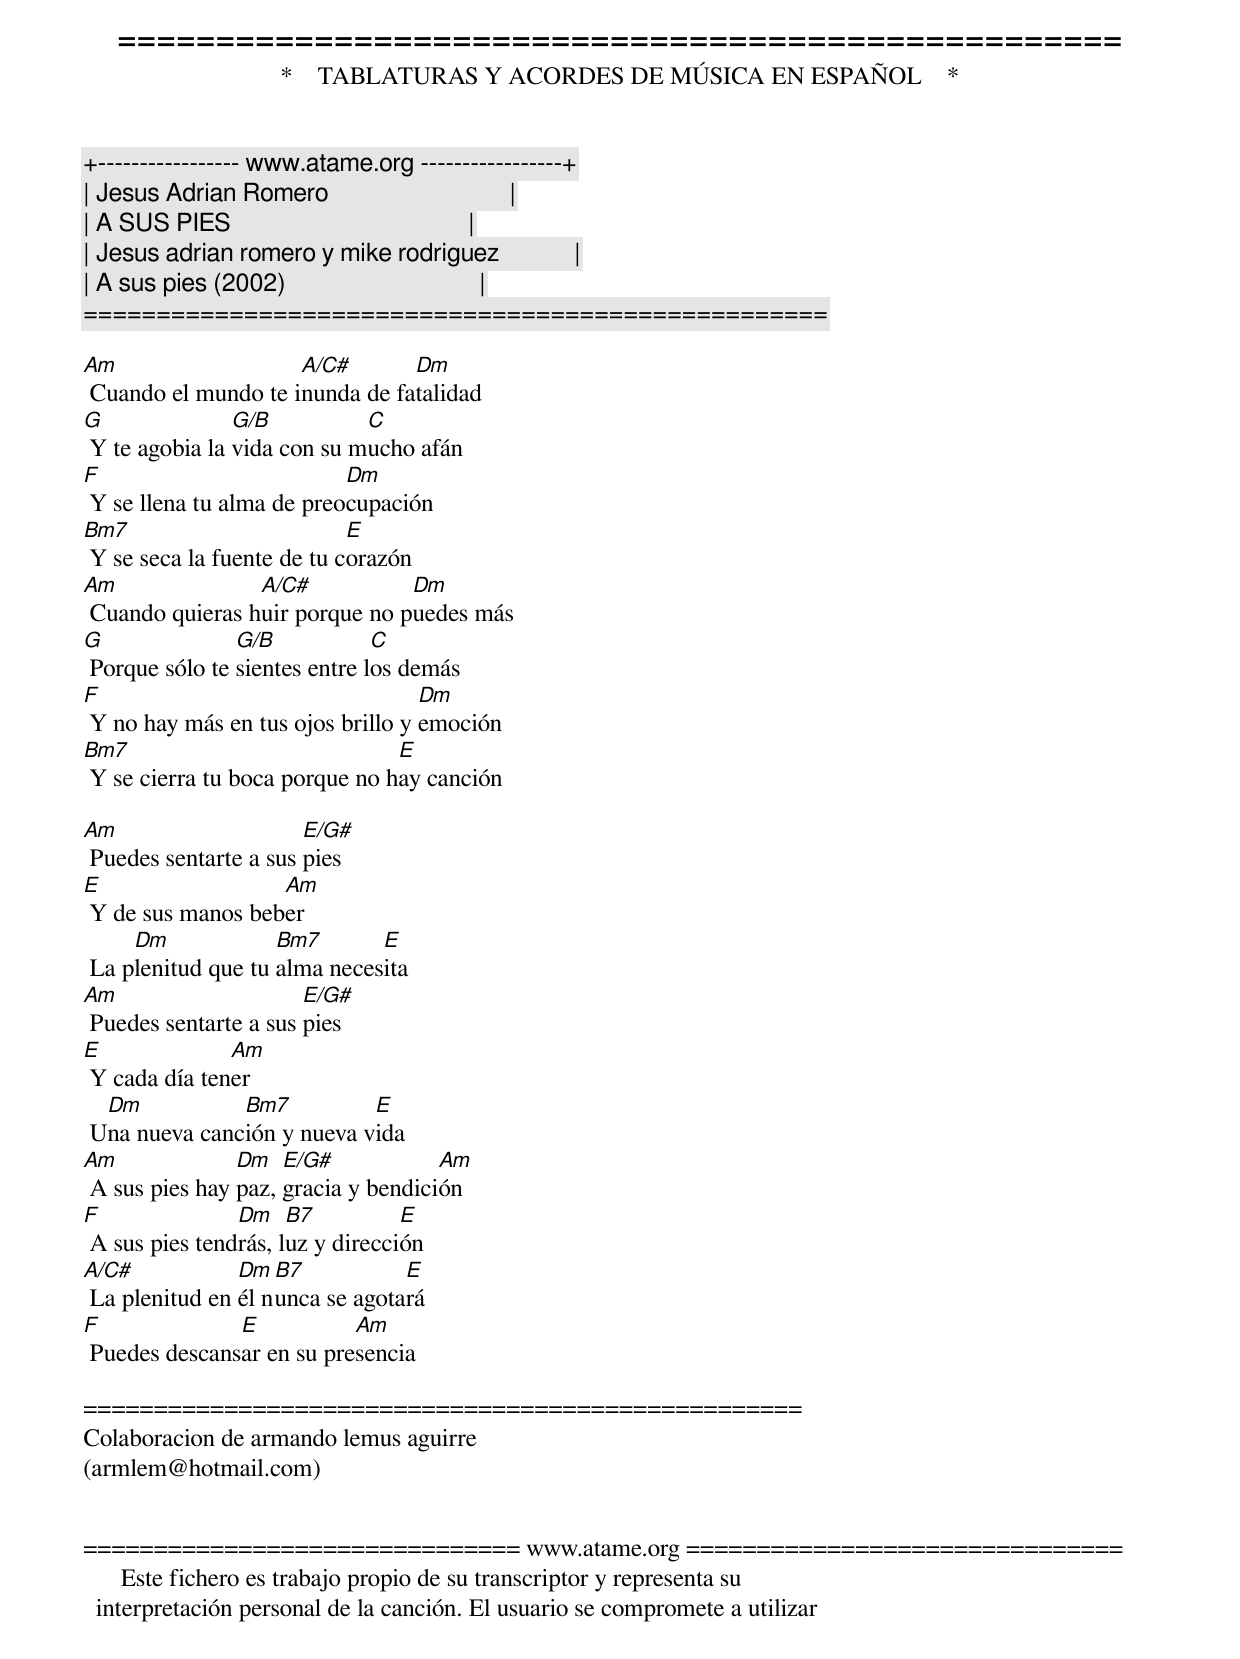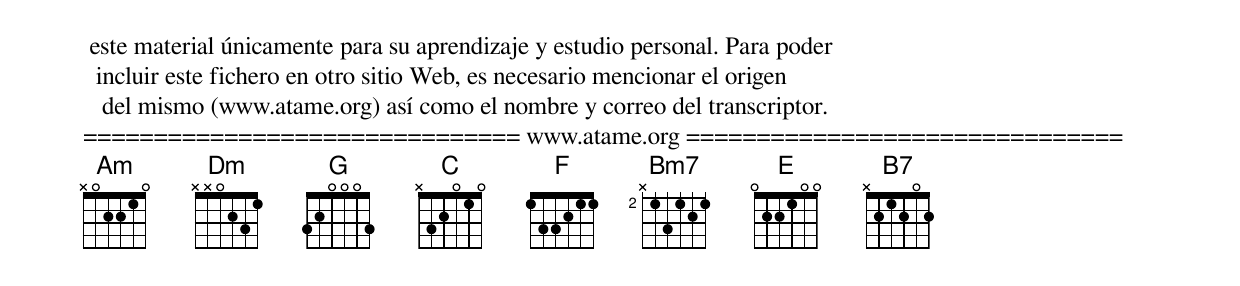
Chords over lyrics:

===================================================
*    TABLATURAS Y ACORDES DE MÚSICA EN ESPAÑOL    *
+----------------- www.atame.org -----------------+
| Jesus Adrian Romero                             |
| A SUS PIES                                      |
| Jesus adrian romero y mike rodriguez            |
| A sus pies (2002)                               |
===================================================

Am                   A/C#       Dm
 Cuando el mundo te inunda de fatalidad
G               G/B          C
 Y te agobia la vida con su mucho afán
F                          Dm
 Y se llena tu alma de preocupación
Bm7                         E
 Y se seca la fuente de tu corazón
Am               A/C#           Dm
 Cuando quieras huir porque no puedes más
G               G/B            C
 Porque sólo te sientes entre los demás
F                                  Dm
 Y no hay más en tus ojos brillo y emoción
Bm7                             E
 Y se cierra tu boca porque no hay canción

Am                     E/G#
 Puedes sentarte a sus pies
E                  Am
 Y de sus manos beber
     Dm             Bm7       E
 La plenitud que tu alma necesita
Am                     E/G#
 Puedes sentarte a sus pies
E              Am
 Y cada día tener
  Dm           Bm7          E
 Una nueva canción y nueva vida
Am              Dm   E/G#            Am
 A sus pies hay paz, gracia y bendición
F               Dm    B7          E
 A sus pies tendrás, luz y dirección
A/C#            Dm  B7           E
 La plenitud en él nunca se agotará
F              E           Am
 Puedes descansar en su presencia

===================================================
Colaboracion de armando lemus aguirre
(armlem@hotmail.com)


=============================== www.atame.org ===============================
      Este fichero es trabajo propio de su transcriptor y representa su
  interpretación personal de la canción. El usuario se compromete a utilizar
 este material únicamente para su aprendizaje y estudio personal. Para poder
  incluir este fichero en otro sitio Web, es necesario mencionar el origen
   del mismo (www.atame.org) así como el nombre y correo del transcriptor.
=============================== www.atame.org ===============================
